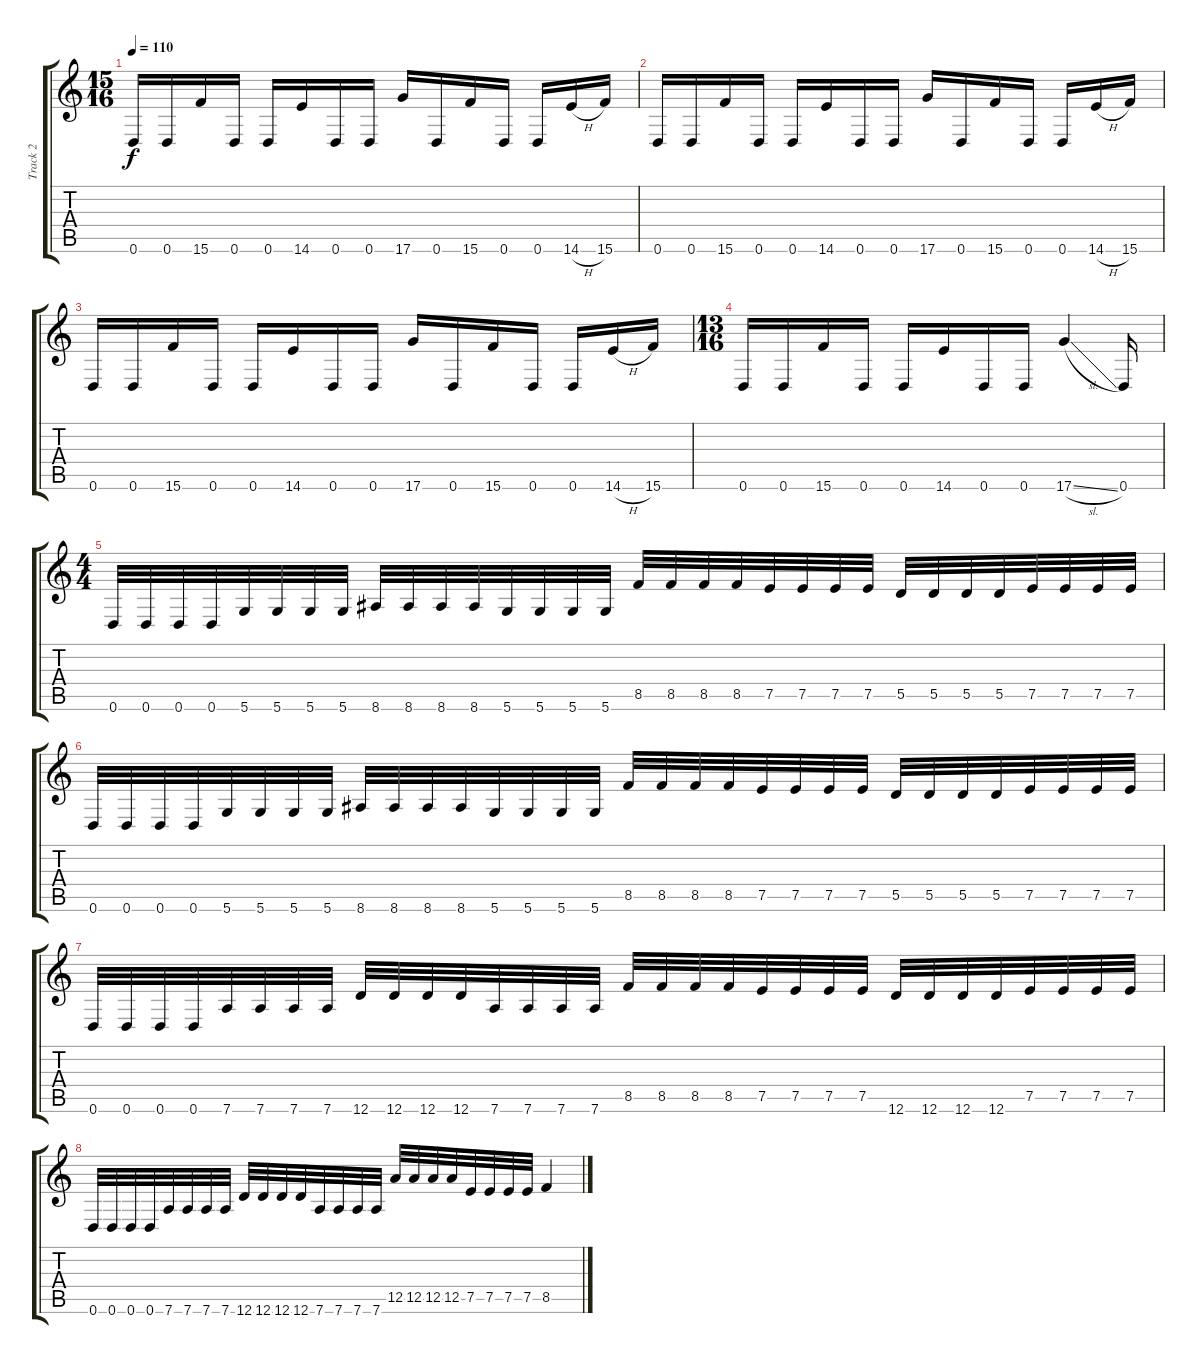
\track ("Track 2" "Track 2") {instrument distortionguitar}
\staff {score tabs}
\tuning (E4 B3 G3 D3 A2 D2) {hide}
\ts (15 16)
\tempo 110
\clef g2
\ks c
0.6.16{dy f} 0.6.16 15.6.16 0.6.16 0.6.16 14.6.16 0.6.16 0.6.16 17.6.16 0.6.16 15.6.16 0.6.16 0.6.16 14.6{h}.16 15.6.16 |
0.6.16 0.6.16 15.6.16 0.6.16 0.6.16 14.6.16 0.6.16 0.6.16 17.6.16 0.6.16 15.6.16 0.6.16 0.6.16 14.6{h}.16 15.6.16 |
0.6.16 0.6.16 15.6.16 0.6.16 0.6.16 14.6.16 0.6.16 0.6.16 17.6.16 0.6.16 15.6.16 0.6.16 0.6.16 14.6{h}.16 15.6.16 |
\ts (13 16)
0.6.16 0.6.16 15.6.16 0.6.16 0.6.16 14.6.16 0.6.16 0.6.16 17.6{sl}.4 0.6.16 |
\ts (4 4)
0.6.32 0.6.32 0.6.32 0.6.32 5.6.32 5.6.32 5.6.32 5.6.32 8.6.32 8.6.32 8.6.32 8.6.32 5.6.32 5.6.32 5.6.32 5.6.32 8.5.32 8.5.32 8.5.32 8.5.32 7.5.32 7.5.32 7.5.32 7.5.32 5.5.32 5.5.32 5.5.32 5.5.32 7.5.32 7.5.32 7.5.32 7.5.32 |
0.6.32 0.6.32 0.6.32 0.6.32 5.6.32 5.6.32 5.6.32 5.6.32 8.6.32 8.6.32 8.6.32 8.6.32 5.6.32 5.6.32 5.6.32 5.6.32 8.5.32 8.5.32 8.5.32 8.5.32 7.5.32 7.5.32 7.5.32 7.5.32 5.5.32 5.5.32 5.5.32 5.5.32 7.5.32 7.5.32 7.5.32 7.5.32 |
0.6.32 0.6.32 0.6.32 0.6.32 7.6.32 7.6.32 7.6.32 7.6.32 12.6.32 12.6.32 12.6.32 12.6.32 7.6.32 7.6.32 7.6.32 7.6.32 8.5.32 8.5.32 8.5.32 8.5.32 7.5.32 7.5.32 7.5.32 7.5.32 12.6.32 12.6.32 12.6.32 12.6.32 7.5.32 7.5.32 7.5.32 7.5.32 |
0.6.32 0.6.32 0.6.32 0.6.32 7.6.32 7.6.32 7.6.32 7.6.32 12.6.32 12.6.32 12.6.32 12.6.32 7.6.32 7.6.32 7.6.32 7.6.32 12.5.32 12.5.32 12.5.32 12.5.32 7.5.32 7.5.32 7.5.32 7.5.32 8.5.4
